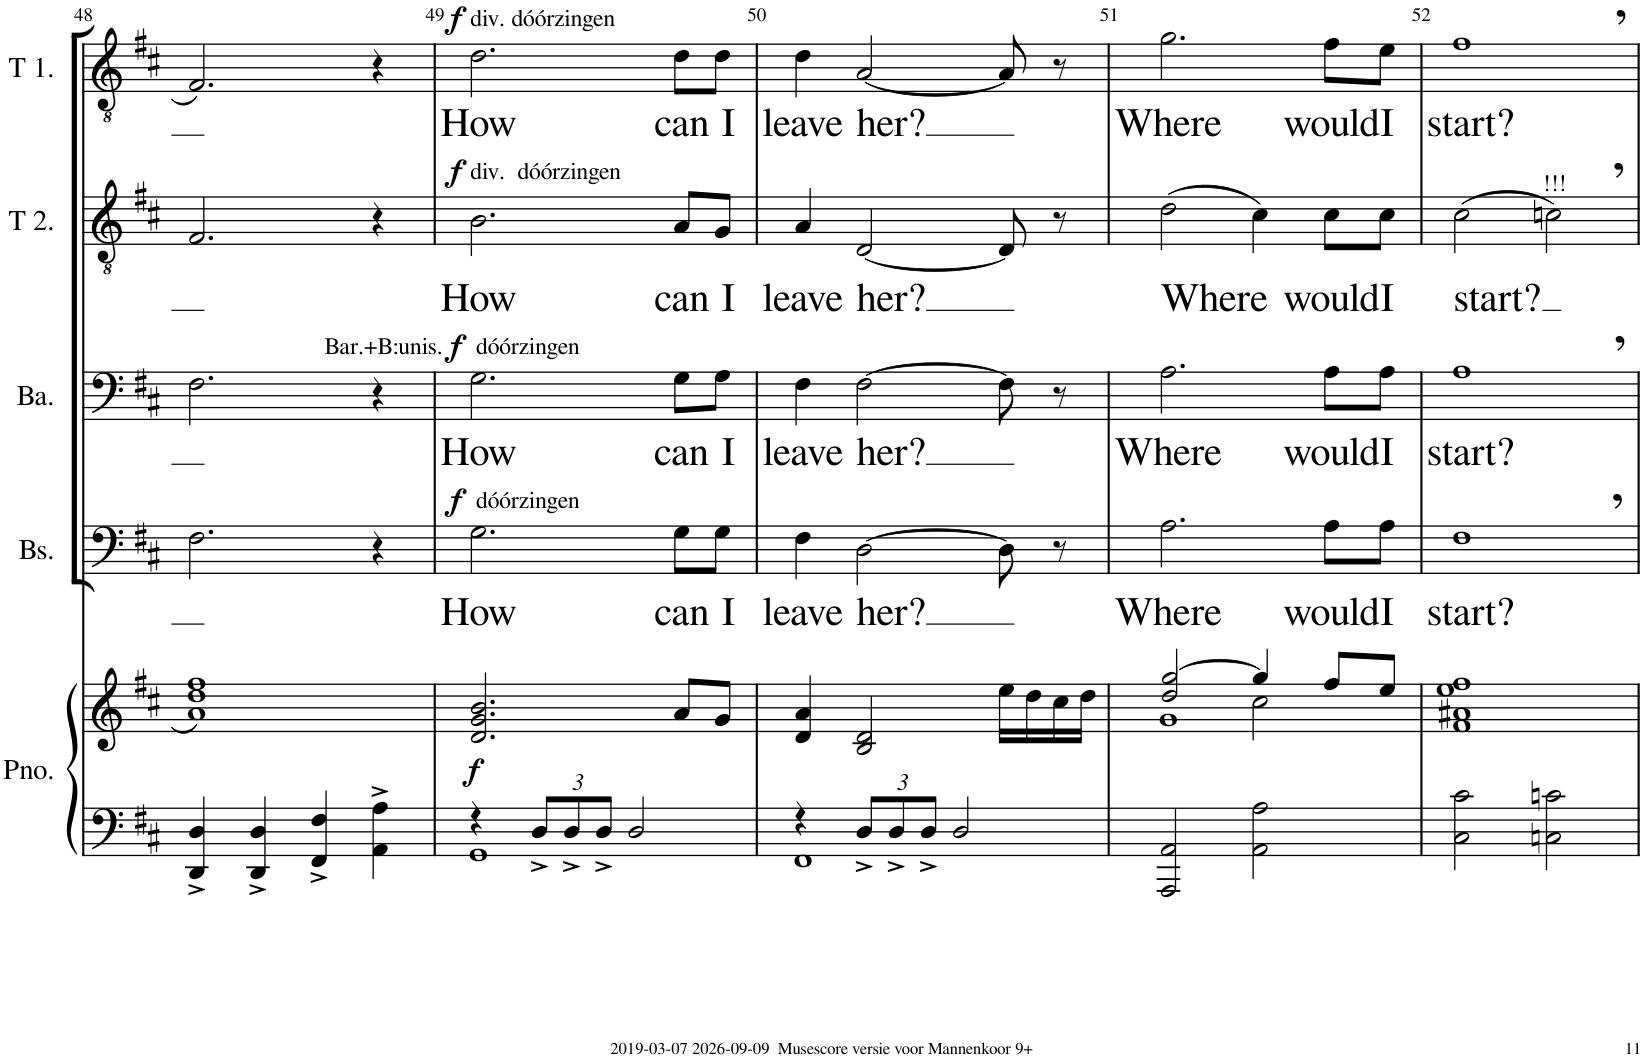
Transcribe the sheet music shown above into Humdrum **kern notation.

**kern	**kern	**dynam	**kern	**text	**dynam	**kern	**text	**dynam	**kern	**text	**dynam	**kern	**text	**dynam
*part5	*part5	*part5	*part4	*part4	*part4	*part3	*part3	*part3	*part2	*part2	*part2	*part1	*part1	*part1
*staff6	*staff5	*staff5/6	*staff4	*staff4	*staff4	*staff3	*staff3	*staff3	*staff2	*staff2	*staff2	*staff1	*staff1	*staff1
*I"Piano	*	*	*I"Bas	*	*	*I"Bariton	*	*	*I"Tenor 2.	*	*	*I"Tenor 1.	*	*
*I'Pno.	*	*	*I'Bs.	*	*	*I'Ba.	*	*	*I'T 2.	*	*	*I'T 1.	*	*
!!LO:PB:g=z
*clefF4	*clefG2	*	*clefF4	*	*	*clefF4	*	*	*clefG2	*	*	*clefG2	*	*
*k[f#c#]	*k[f#c#]	*	*k[f#c#]	*	*	*k[f#c#]	*	*	*k[f#c#]	*	*	*k[f#c#]	*	*
=48	=48	=48	=48	=48	=48	=48	=48	=48	=48	=48	=48	=48	=48	=48
4DD/^ 4D/^	1a 1dd 1ff#	.	2.F#\	.	.	2.F#\	.	.	2.F#/	.	.	2.F#/	.	.
4DD/^ 4D/^	.	.	.	.	.	.	.	.	.	.	.	.	.	.
4FF#/^ 4F#/^	.	.	.	.	.	.	.	.	.	.	.	.	.	.
4AA\^ 4A\^	.	.	4r	.	.	4r	.	.	4r	.	.	4r	.	.
=49	=49	=49	=49	=49	=49	=49	=49	=49	=49	=49	=49	=49	=49	=49
*^	*	*	*	*	*	*	*	*	*	*	*	*	*	*
!	!	!	!	!	!	!	!	!	!	!	!	!	!LO:TX:a:t=div.	!	!
!	!	!	!	!	!	!	!	!	!	!	!	!	!LO:TX:a:t=dóórzingen	!	!
!	!	!	!	!	!	!	!	!	!	!LO:TX:a:t=div.	!	!	!	!	!
!	!	!	!	!	!	!	!	!	!	!LO:TX:a:t=dóórzingen	!	!	!	!	!
!	!	!	!	!	!	!	!LO:TX:a:t=Bar.+B&colon;unis.	!	!	!	!	!	!	!	!
!	!	!	!	!	!	!	!LO:TX:a:t=dóórzingen	!	!	!	!	!	!	!	!
!	!	!	!	!LO:TX:a:t=dóórzingen	!	!	!	!	!	!	!	!	!	!	!
!	!	!	!LO:DY:b	!	!LO:LY:b	!LO:DY:a	!	!LO:LY:b	!LO:DY:a	!	!LO:LY:b	!LO:DY:a	!	!LO:LY:b	!LO:DY:a
4r	1GG	2.d/ 2.g/ 2.b/	f	2.G\	How	f	2.G\	How	f	2.B\	How	f	2.d\	How	f
*Xbrackettup	*	*	*	*	*	*	*	*	*	*	*	*	*	*	*
12D^</L	.	.	.	.	.	.	.	.	.	.	.	.	.	.	.
12D^</	.	.	.	.	.	.	.	.	.	.	.	.	.	.	.
12D^</J	.	.	.	.	.	.	.	.	.	.	.	.	.	.	.
2D/	.	.	.	.	.	.	.	.	.	.	.	.	.	.	.
!	!	!	!	!	!LO:LY:b	!	!	!LO:LY:b	!	!	!LO:LY:b	!	!	!LO:LY:b	!
.	.	8a/L	.	8G\L	can	.	8G\L	can	.	8A/L	can	.	8d\L	can	.
!	!	!	!	!	!LO:LY:b	!	!	!LO:LY:b	!	!	!LO:LY:b	!	!	!LO:LY:b	!
.	.	8g/J	.	8G\J	I	.	8A\J	I	.	8G/J	I	.	8d\J	I	.
=50	=50	=50	=50	=50	=50	=50	=50	=50	=50	=50	=50	=50	=50	=50	=50
!	!	!	!	!	!LO:LY:b	!	!	!LO:LY:b	!	!	!LO:LY:b	!	!	!LO:LY:b	!
4r	1FF#	4d/ 4a/	.	4F#\	leave	.	4F#\	leave	.	4A/	leave	.	4d\	leave	.
!	!	!	!	!	!LO:LY:b	!	!	!LO:LY:b	!	!	!LO:LY:b	!	!	!LO:LY:b	!
12D^</L	.	2B/ 2d/	.	[2D\	her?	.	[2F#\	her?	.	[2D/	her?	.	[2A/	her?	.
12D^</	.	.	.	.	.	.	.	.	.	.	.	.	.	.	.
12D^</J	.	.	.	.	.	.	.	.	.	.	.	.	.	.	.
2D/	.	.	.	.	.	.	.	.	.	.	.	.	.	.	.
.	.	16ee\LL	.	8D\]	.	.	8F#\]	.	.	8D/]	.	.	8A/]	.	.
.	.	16dd\	.	.	.	.	.	.	.	.	.	.	.	.	.
.	.	16cc#\	.	8r	.	.	8r	.	.	8r	.	.	8r	.	.
.	.	16dd\JJ	.	.	.	.	.	.	.	.	.	.	.	.	.
*v	*v	*	*	*	*	*	*	*	*	*	*	*	*	*	*
=51	=51	=51	=51	=51	=51	=51	=51	=51	=51	=51	=51	=51	=51	=51
*	*^	*	*	*	*	*	*	*	*	*	*	*	*	*
*	*	*^	*	*	*	*	*	*	*	*	*	*	*	*	*
!	!	!	!	!	!	!LO:LY:b	!	!	!LO:LY:b	!	!	!LO:LY:b	!	!	!LO:LY:b	!
2AAA/ 2AA/	[2gg/	2dd/	1g	.	2.A\	Where	.	2.A\	Where	.	(2d\	Where	.	2.g\	Where	.
2AA\ 2A\	4gg/]	2cc#\	.	.	.	.	.	.	.	.	4c#\)	.	.	.	.	.
!	!	!	!	!	!	!LO:LY:b	!	!	!LO:LY:b	!	!	!LO:LY:b	!	!	!LO:LY:b	!
.	8ff#/L	.	.	.	8A\L	would	.	8A\L	would	.	8c#\L	would	.	8f#\L	would	.
!	!	!	!	!	!	!LO:LY:b	!	!	!LO:LY:b	!	!	!LO:LY:b	!	!	!LO:LY:b	!
.	8ee/J	.	.	.	8A\J	I	.	8A\J	I	.	8c#\J	I	.	8e\J	I	.
*	*v	*v	*v	*	*	*	*	*	*	*	*	*	*	*	*	*
=52	=52	=52	=52	=52	=52	=52	=52	=52	=52	=52	=52	=52	=52	=52
!	!	!	!	!LO:LY:b	!	!	!LO:LY:b	!	!	!LO:LY:b	!	!	!LO:LY:b	!
2C#\ 2c#\	1f# 1a#X 1ee 1ff#	.	1F#,	start?	.	1A,	start?	.	(2c#\	start?	.	1f#,	start?	.
!	!	!	!	!	!	!	!	!	!LO:TX:a:t=!!!	!	!	!	!	!
2Cn\ 2cn\	.	.	.	.	.	.	.	.	2cn,\)	.	.	.	.	.
=	=	=	=	=	=	=	=	=	=	=	=	=	=	=
*-	*-	*-	*-	*-	*-	*-	*-	*-	*-	*-	*-	*-	*-	*-
